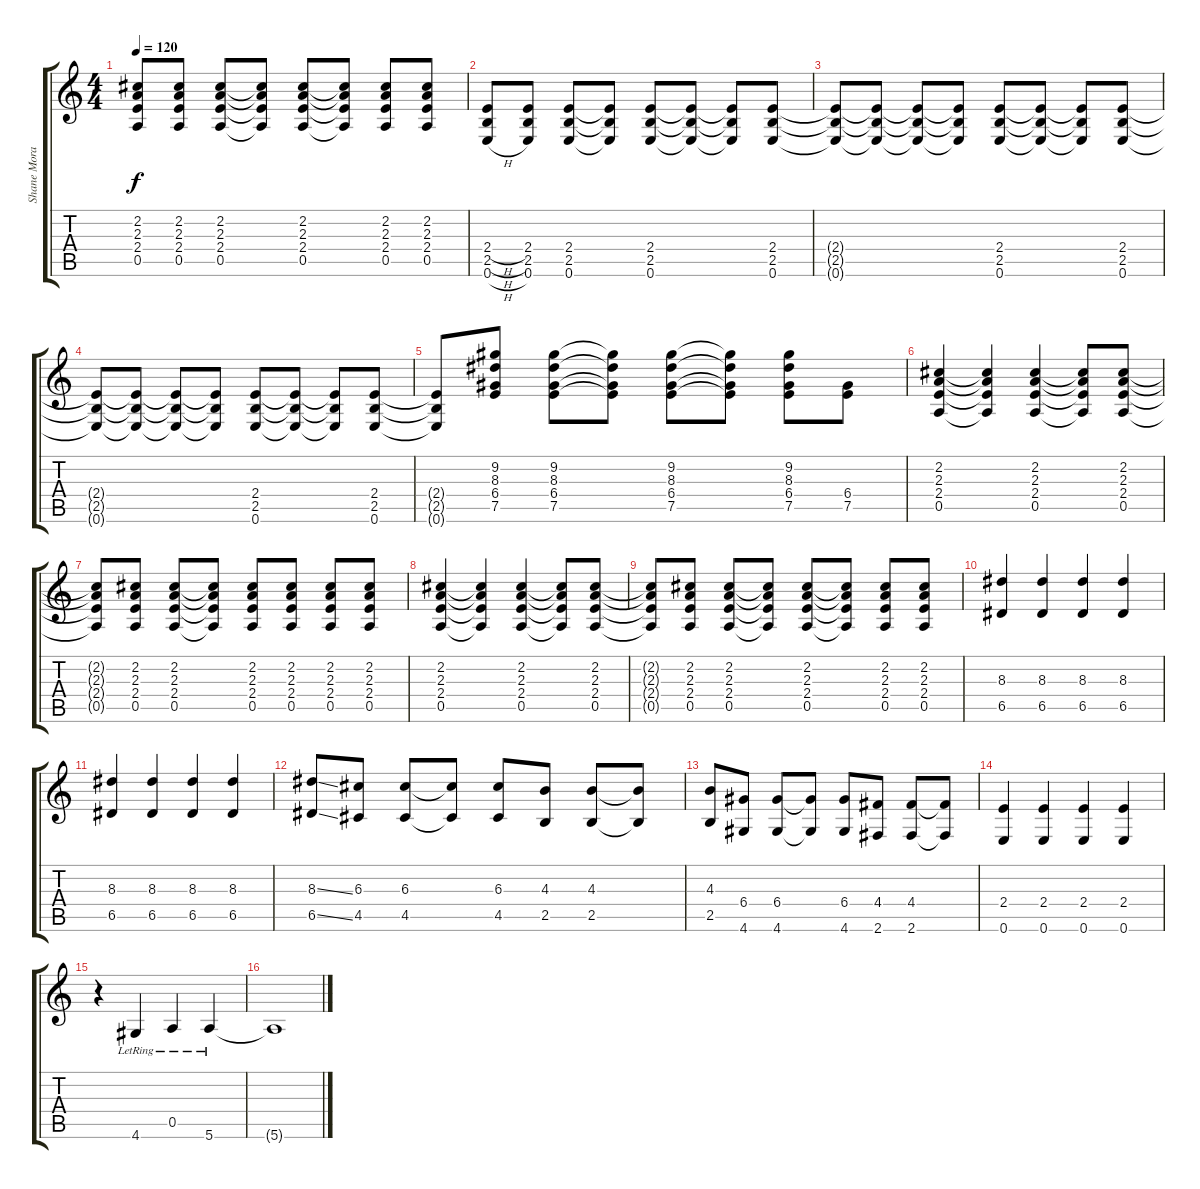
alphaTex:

\track ("Shane Moran" "Shane Mora") {instrument distortionguitar}
\staff {score tabs}
\tuning (E4 B3 G3 D3 A2 E2) {hide}
\ts (4 4)
\tempo 120
\clef g2
\ks c
(2.2{t} 2.3{t} 2.4{t} 0.5{t}).8{dy f} (2.2 2.3 2.4 0.5).8 (2.2 2.3 2.4 0.5).8 (2.2{t} 2.3{t} 2.4{t} 0.5{t}).8 (2.2 2.3 2.4 0.5).8 (2.2{t} 2.3{t} 2.4{t} 0.5{t}).8 (2.2 2.3 2.4 0.5).8 (2.2 2.3 2.4 0.5).8 |
(2.4{h} 2.5{h} 0.6{h}).8 (2.4 2.5 0.6).8 (2.4 2.5 0.6).8 (2.4{t} 2.5{t} 0.6{t}).8 (2.4 2.5 0.6).8 (2.4{t} 2.5{t} 0.6{t}).8 (2.4{t} 2.5{t} 0.6{t}).8 (2.4 2.5 0.6).8 |
(2.4{t} 2.5{t} 0.6{t}).8 (2.4{t} 2.5{t} 0.6{t}).8 (2.4{t} 2.5{t} 0.6{t}).8 (2.4{t} 2.5{t} 0.6{t}).8 (2.4 2.5 0.6).8 (2.4{t} 2.5{t} 0.6{t}).8 (2.4{t} 2.5{t} 0.6{t}).8 (2.4 2.5 0.6).8 |
(2.4{t} 2.5{t} 0.6{t}).8 (2.4{t} 2.5{t} 0.6{t}).8 (2.4{t} 2.5{t} 0.6{t}).8 (2.4{t} 2.5{t} 0.6{t}).8 (2.4 2.5 0.6).8 (2.4{t} 2.5{t} 0.6{t}).8 (2.4{t} 2.5{t} 0.6{t}).8 (2.4 2.5 0.6).8 |
(2.4{t} 2.5{t} 0.6{t}).8 (9.2 8.3 6.4 7.5).8 (9.2 8.3 6.4 7.5).8 (9.2{t} 8.3{t} 6.4{t} 7.5{t}).8 (9.2 8.3 6.4 7.5).8 (9.2{t} 8.3{t} 6.4{t} 7.5{t}).8 (9.2 8.3 6.4 7.5).8 (6.4 7.5).8 |
(2.2 2.3 2.4 0.5).4 (2.2{t} 2.3{t} 2.4{t} 0.5{t}).4 (2.2 2.3 2.4 0.5).4 (2.2{t} 2.3{t} 2.4{t} 0.5{t}).8 (2.2 2.3 2.4 0.5).8 |
(2.2{t} 2.3{t} 2.4{t} 0.5{t}).8 (2.2 2.3 2.4 0.5).8 (2.2 2.3 2.4 0.5).8 (2.2{t} 2.3{t} 2.4{t} 0.5{t}).8 (2.2 2.3 2.4 0.5).8 (2.2 2.3 2.4 0.5).8 (2.2 2.3 2.4 0.5).8 (2.2 2.3 2.4 0.5).8 |
(2.2 2.3 2.4 0.5).4 (2.2{t} 2.3{t} 2.4{t} 0.5{t}).4 (2.2 2.3 2.4 0.5).4 (2.2{t} 2.3{t} 2.4{t} 0.5{t}).8 (2.2 2.3 2.4 0.5).8 |
(2.2{t} 2.3{t} 2.4{t} 0.5{t}).8 (2.2 2.3 2.4 0.5).8 (2.2 2.3 2.4 0.5).8 (2.2{t} 2.3{t} 2.4{t} 0.5{t}).8 (2.2 2.3 2.4 0.5).8 (2.2{t} 2.3{t} 2.4{t} 0.5{t}).8 (2.2 2.3 2.4 0.5).8 (2.2 2.3 2.4 0.5).8 |
(8.3 6.5).4 (8.3 6.5).4 (8.3 6.5).4 (8.3 6.5).4 |
(8.3 6.5).4 (8.3 6.5).4 (8.3 6.5).4 (8.3 6.5).4 |
(8.3{ss} 6.5{ss}).8 (6.3 4.5).8 (6.3 4.5).8 (6.3{t} 4.5{t}).8 (6.3 4.5).8 (4.3 2.5).8 (4.3 2.5).8 (4.3{t} 2.5{t}).8 |
(4.3 2.5).8 (6.4 4.6).8 (6.4 4.6).8 (6.4{t} 4.6{t}).8 (6.4 4.6).8 (4.4 2.6).8 (4.4 2.6).8 (4.4{t} 2.6{t}).8 |
(2.4 0.6).4 (2.4 0.6).4 (2.4 0.6).4 (2.4 0.6).4 |
r.4 4.6{lr}.4 0.5{lr}.4 5.6{lr}.4 |
5.6{t}.1
